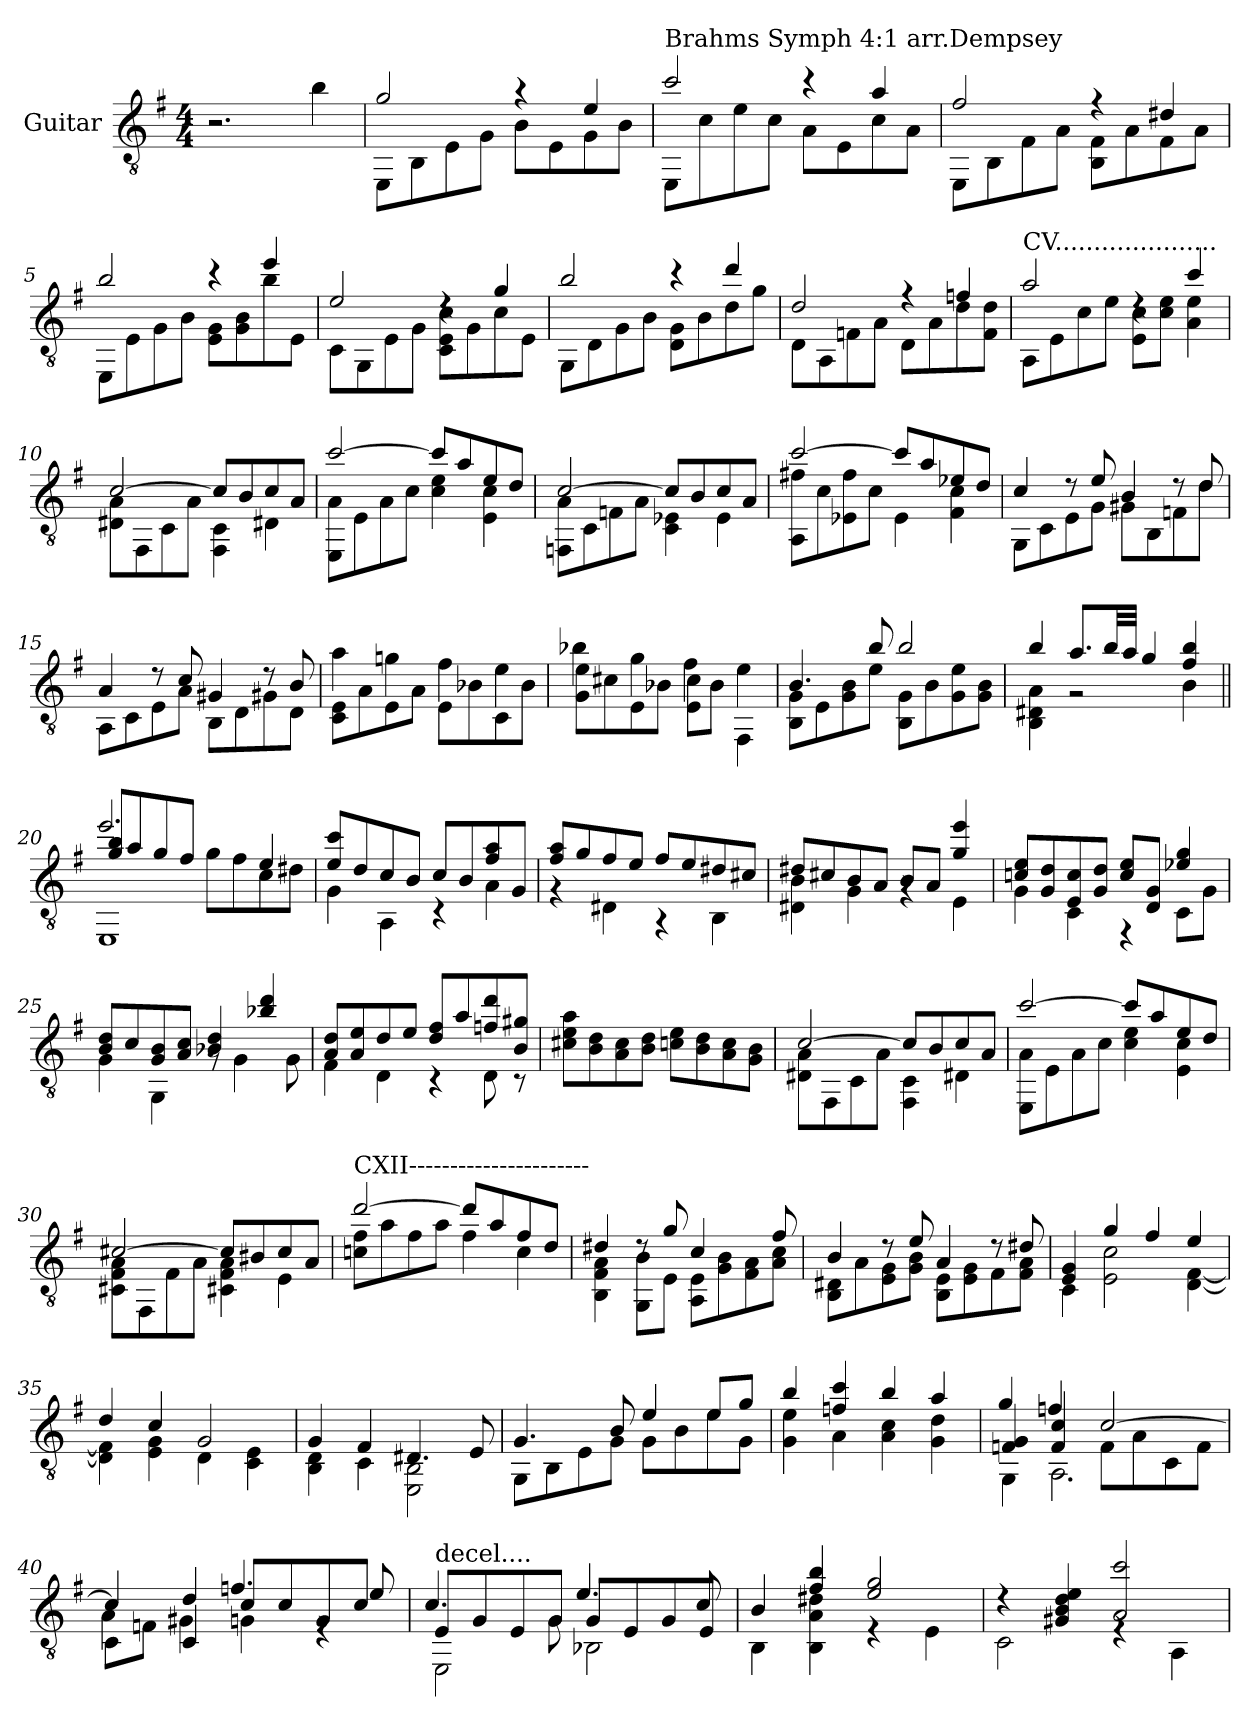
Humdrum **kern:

**kern
*part1
*staff1
*I"Guitar
*clefGv2
*k[f#]
*M4/4
=1
2.r
*MM120
4b\
=2
*^
2g/	8EE\L
.	8BB\
.	8E\
.	8G\J
4r	8B\L
.	8E\
4e/	8G\
.	8B\J
=3	=3
!LO:TX:t=Brahms Symph 4&colon;1   arr.Dempsey	!
2cc/	8EE\L
.	8c<\
.	8e<\
.	8c\J
4r	8A<\L
.	8E<\
4a/	8c\
.	8A\J
=4	=4
2f#/	8EE\L
.	8BB\
.	8F#\
.	8A\J
4r	8BB\ 8F#\L
.	8A\
4d#X/	8F#\
.	8A\J
=5	=5
2b/	8EE\L
.	8E<\
.	8G<\
.	8B<\J
4r	8E\ 8G\L
.	8G\ 8B\
4ee/	8b\
.	8E<\J
!!LO:LB:g=z	!!
=6	=6
2e/	8C\L
.	8GG\
.	8E\
.	8G\J
4rd	8C\ 8E\ 8c\L
.	8G\
4g/	8c\
.	8E\J
=7	=7
2b/	8GG<\L
.	8D\
.	8G\
.	8B\J
4r	8D\ 8G\L
.	8B\
4dd/	8d<<\
.	8g<\J
=8	=8
2d/	8D\L
.	8AA\
.	8Fn\
.	8A\J
4r	8D\L
.	8A\
4fn/	8d\
.	8F\ 8d\J
=9	=9
!LO:TX:a:t=CV.....................	!
2a/	8AA<\L
.	8E\
.	8c\
.	8e\J
4rd	8E\ 8c\L
.	8c\ 8e\J
4cc/	4A\ 4e\
=10	=10
[2c/	8D#X\<< 8A\<<L
.	8FF#<\
.	8C<\
.	8A\J
8c/L]	4FF#\ 4C\
8B/	.
8c/	4D#X\
8A/J	.
!!LO:LB:g=z	!!
=11	=11
[2cc/	8EE\ 8A\L
.	8E\
.	8A\
.	8c\J
8cc/L]	4c\ 4e\
8a/	.
8e/	4E\ 4c\
8d/J	.
=12	=12
[2c/	8FFn\ 8A\L
.	8C\
.	8Fn\
.	8A\J
8c/L]	4C\ 4E-X\
8B/	.
8c/	4E-\
8A/J	.
=13	=13
[2cc/	8AA\< 8f#X\<L
.	8c<\
.	8E-X\< 8f#\<
.	8c\J
8cc/L]	4E-\
8a/	.
8e-X/	4F#\ 4c\
8d/J	.
=14	=14
4c/	8GG\L
.	8C\
8rd	8E\
8e/	8G\J
4B/	8G#X\L
.	8BB\
8r	8Fn\
8d/	8d\J
!!LO:LB:g=z	!!
=15	=15
4A/	8AA\L
.	8C\
8r	8E\
8c/	8A\J
4G#X/	8BB\L
.	8D\
8r	8G#X\
8B/	8D\J
=16	=16
4a\	8C\ 8E\L
.	8A\
4gn\	8E\
.	8A\J
4f#\	8E\L
.	8B-X\
4e\	8C\
.	8B-\J
=17	=17
4b-X\	8G\ 8e\L
.	8c#X\
4g\	8E\
.	8B-X\J
4f#<\	8E\<< 8c#\<<L
.	8B-<\J
4e\	4FF#\
!!LO:LB:g=z	!!
=18	=18
4.B/	8BB\<<< 8G\<<<L
.	8E<<\
.	8G\ 8B\
8b/	8e<\J
2b/	8BB\< 8G\<L
.	8B\
.	8G\ 8e\
.	8G\ 8B\J
=19	=19
4b/	4BB\<<< 4D#X\<<< 4A\<<<
8.a/L	2r
32b/LL	.
32a/JJJ	.
4g/	.
4f#/ 4b/	4B\
=20||	=20||
*	*^
2.ee/	8g/ 8b/L	1EE
.	8a/	.
.	8g/	.
.	8f#/J	.
.	8g\L	.
.	8f#\	.
4e/	8c\	.
.	8d#X\J	.
*	*v	*v
=21	=21
8e/ 8cc/L	4G<<\
8d/	.
8c/	4AA\
8B/J	.
8c/L	4r
8B/	.
8f#/ 8a/	4A\
8G/J	.
!!LO:LB:g=z	!!
=22	=22
8f#/ 8a/L	4rG
8g/	.
8f#/	4D#X<\
8e/J	.
8f#/L	4r
8e/	.
8d#X/	4BB\
8c#X/J	.
=23	=23
8d#X/L	4D#X\<< 4B\<<
8c#X/	.
8B/	4G\
8A/J	.
8B/L	4rG
8A/J	.
4g/ 4ee/	4E\
=24	=24
8cn/ 8e/L	4G\
8G/ 8d/	.
8E/ 8c/	4C\
8G/ 8d/J	.
8c/ 8e/L	4r
8D/ 8G/J	.
4e-X/ 4g/	8C\L
.	8G\J
=25	=25
8B/ 8d/L	4G\
8c/	.
8G/ 8B/	4GG\
8A/ 8c/J	.
4B-X/ 4d/	8rG
.	4G\
4b-X/ 4dd/	.
.	8G\
!!LO:LB:g=z	!!
=26	=26
8A/ 8d/L	4F#\
8A/ 8e/	.
8d/	4D\
8e/J	.
8d/ 8f#/L	4r
8a/	.
8fn/ 8dd/	8D<\
8B/ 8g#X/J	8r
*v	*v
=27
8c#X\ 8e\ 8a\L
8B\ 8d\
8A\ 8c#\
8B\ 8d\J
8cn\ 8e\L
8B\ 8d\
8A\ 8c\
8G\ 8B\J
=28
*^
[2c/	8D#X\ 8A\L
.	8FF#\
.	8C\
.	8A\J
8c/L]	4FF#\ 4C\
8B/	.
8c/	4D#X\
8A/J	.
=29	=29
[2cc/	8EE\ 8A\L
.	8E\
.	8A\
.	8c\J
8cc/L]	4c\ 4e\
8a/	.
8e/	4E\ 4c\
8d/J	.
!!LO:LB:g=z	!!
=30	=30
[2c#X/	8C#X\ 8F#\ 8A\L
.	8FF#\
.	8F#\
.	8A\J
8c#/L]	4C#X\ 4F#\ 4A\
8B#X/	.
8c#/	4E\
8A/J	.
=31	=31
!LO:TX:t=CXII----------------------	!
[2dd/	8cn\<< 8f#\<<L
.	8a<\
.	8f#\
.	8a\J
8dd/L]	4f#\
8a/	.
8f#/	4c\
8d/J	.
=32	=32
4d#X/	4BB\ 4F#\ 4A\
8rd	8GG\ 8B\L
8g/	8E\J
4c/	8AA\ 8E\L
.	8G\ 8B\
8rG	8F#\ 8A\
8f#/	8A\ 8c\J
=33	=33
4B/	8BB\ 8D#X\L
.	8A\
8r	8E\ 8G\
8e/	8G\ 8B\J
4A/	8BB\ 8E\L
.	8E\ 8G\
8r	8F#\
8d#X/	8F#\ 8A\J
!!LO:LB:g=z	!!
=34	=34
4E/ 4G/	4C\
4g/	2E\ 2c\
4f#/	.
4e/	[4D\ [4F#\
=35	=35
4d/	4D\] 4F#\]
4c/	4E\ 4G\
2G/	4D\
.	4C\ 4E\
=36	=36
4G/	4BB\ 4D\
4F#/	4C\
4.D#X/	2EE\ 2BB\
8E/	.
=37	=37
4.G/	8GG\L
.	8BB\
.	8E\
8B/	8G\J
4e/	8G\L
.	8B\
8e/L	8e\
8g/J	8G\J
!!LO:PB:g=z	!!
=38	=38
4b/	4G\ 4e\
4fn/ 4cc/	4A\
4b/	4A\ 4c\
4a/	4G\ 4d\
=39	=39
*	*^
4Fn/ 4G/	4GG\	4g/
4F/ 4c/	2.AA\	4fn/
8F\L	.	[2c/
8A\	.	.
8C\	.	.
8F\J	.	.
=40	=40	=40
8C\L	4A\	4c/]
8Fn\J	.	.
4C/	4G#X\	4d/
8c/L	4Gn\	4.fn/
8c/	.	.
8G/	4rE	.
8c/J	.	8e/
=41	=41	=41
!LO:TX:a:t=decel....	!	!
8E/L	2EE\	4.c/
8G/	.	.
8E/	.	.
8G/J	.	8G\
8G/L	2BB-X\	4.e/
8E/	.	.
8G/	.	.
8E/J	.	8c/
*	*v	*v
!!LO:PB:g=z
=42	=42
4B/	4BB\
4f#/ 4b/	4BB\ 4A\ 4d#X\
2e/ 2g/	4rE
.	4E<\
=43	=43
4r	2C<\
4G#X/ 4B/ 4d/ 4e/	.
2A/ 2cc/	4rE
.	4AA\
*v	*v
=
*-
